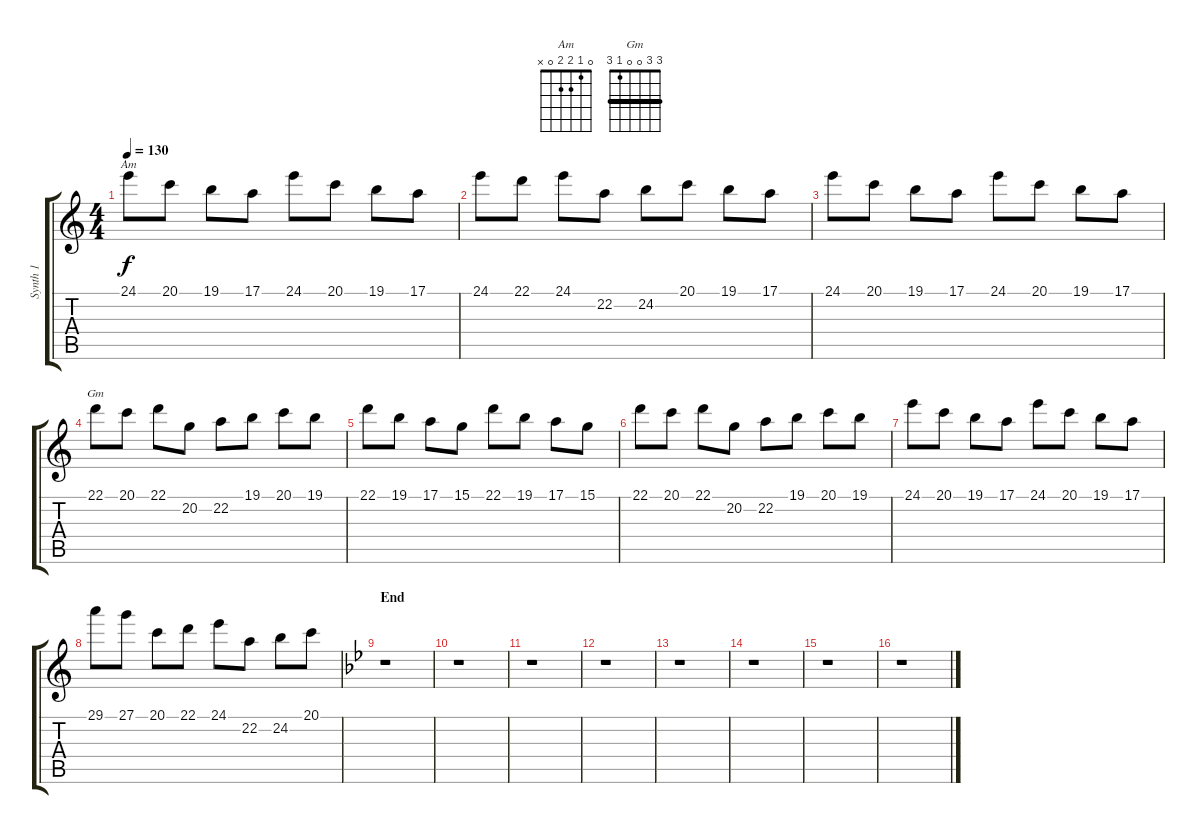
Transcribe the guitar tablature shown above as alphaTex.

\track ("Synth 1" "Synth 1") {instrument honkytonkpiano}
\staff {score tabs}
\tuning (E4 B3 G3 D3 A2 E2) {hide}
\chord ("Am" 0 1 2 2 0 x)
\chord ("Gm" 3 3 0 0 1 3) {barre 3}
\ts (4 4)
\tempo 130
\clef g2
\ks c
24.1.8{ch "Am" dy f} 20.1.8 19.1.8 17.1.8 24.1.8 20.1.8 19.1.8 17.1.8 |
24.1.8 22.1.8 24.1.8 22.2.8 24.2.8 20.1.8 19.1.8 17.1.8 |
24.1.8 20.1.8 19.1.8 17.1.8 24.1.8 20.1.8 19.1.8 17.1.8 |
22.1.8{ch "Gm"} 20.1.8 22.1.8 20.2.8 22.2.8 19.1.8 20.1.8 19.1.8 |
22.1.8 19.1.8 17.1.8 15.1.8 22.1.8 19.1.8 17.1.8 15.1.8 |
22.1.8 20.1.8 22.1.8 20.2.8 22.2.8 19.1.8 20.1.8 19.1.8 |
24.1.8 20.1.8 19.1.8 17.1.8 24.1.8 20.1.8 19.1.8 17.1.8 |
29.1.8 27.1.8 20.1.8 22.1.8 24.1.8 22.2.8 24.2.8 20.1.8 |
\section ("" "End")
\ks bb
r.1 |
r.1 |
r.1 |
r.1 |
r.1 |
r.1 |
r.1 |
r.1
